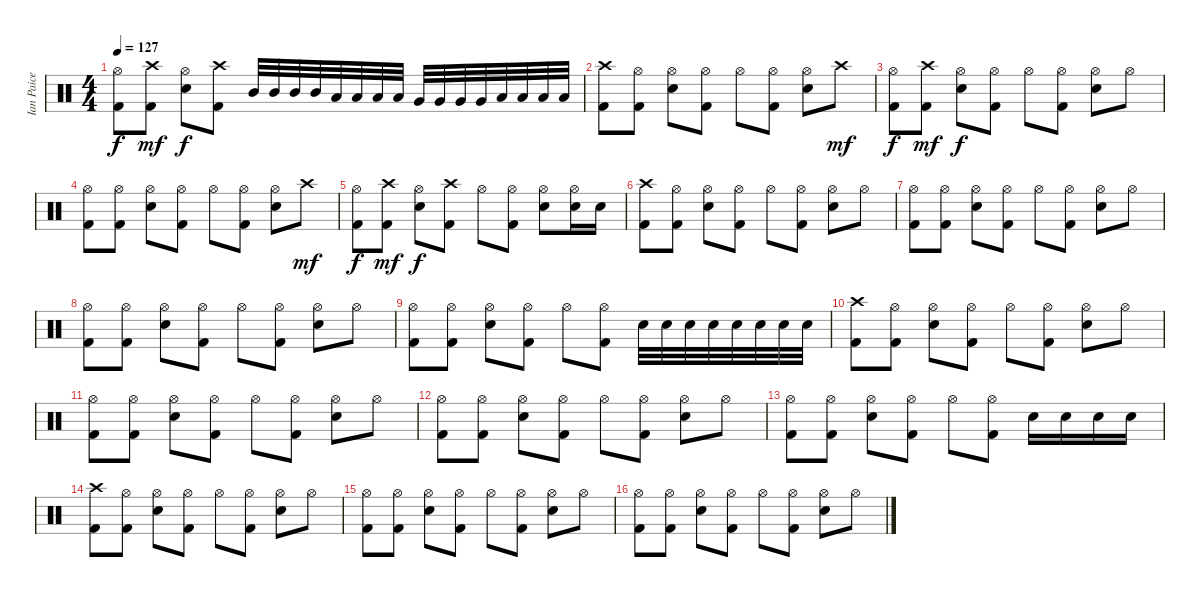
\track ("Ian Paice" "Ian Paice") {instrument percussion}
\staff {score}
\articulation defaults
\ts (4 4)
\tempo 127
\clef neutral
\ks c
("Hi-Hat (open)" "Kick (hit) 2").8{dy f} ("Crash high (hit)" "Kick (hit) 2").8{dy mf} ("Hi-Hat (open)" "Snare (hit) 2").8{dy f} ("Crash high (hit)" "Kick (hit) 2").8 "Mid Tom (hit)".32 "Mid Tom (hit)".32 "Mid Tom (hit)".32 "Mid Tom (hit)".32 "Low Tom (hit)".32 "Low Tom (hit)".32 "Low Tom (hit)".32 "Low Tom (hit)".32 "Very Low Tom (hit)".32 "Very Low Tom (hit)".32 "Very Low Tom (hit)".32 "Very Low Tom (hit)".32 "Low Floor Tom (hit)".32 "Low Floor Tom (hit)".32 "Low Floor Tom (hit)".32 "Low Floor Tom (hit)".32 |
("Crash high (hit)" "Kick (hit) 2").8 ("Hi-Hat (open)" "Kick (hit) 2").8 ("Hi-Hat (open)" "Snare (hit) 2").8 ("Hi-Hat (open)" "Kick (hit) 2").8 "Hi-Hat (open)".8 ("Hi-Hat (open)" "Kick (hit) 2").8 ("Hi-Hat (open)" "Snare (hit) 2").8 "Crash high (hit)".8{dy mf} |
("Hi-Hat (open)" "Kick (hit) 2").8{dy f} ("Crash high (hit)" "Kick (hit) 2").8{dy mf} ("Hi-Hat (open)" "Snare (hit) 2").8{dy f} ("Hi-Hat (open)" "Kick (hit) 2").8 "Hi-Hat (open)".8 ("Hi-Hat (open)" "Kick (hit) 2").8 ("Hi-Hat (open)" "Snare (hit) 2").8 "Hi-Hat (open)".8 |
("Hi-Hat (open)" "Kick (hit) 2").8 ("Hi-Hat (open)" "Kick (hit) 2").8 ("Hi-Hat (open)" "Snare (hit) 2").8 ("Hi-Hat (open)" "Kick (hit) 2").8 "Hi-Hat (open)".8 ("Hi-Hat (open)" "Kick (hit) 2").8 ("Hi-Hat (open)" "Snare (hit) 2").8 "Crash high (hit)".8{dy mf} |
("Hi-Hat (open)" "Kick (hit) 2").8{dy f} ("Crash high (hit)" "Kick (hit) 2").8{dy mf} ("Hi-Hat (open)" "Snare (hit) 2").8{dy f} ("Crash high (hit)" "Kick (hit) 2").8 "Hi-Hat (open)".8 ("Hi-Hat (open)" "Kick (hit) 2").8 ("Hi-Hat (open)" "Snare (hit) 2").8 ("Hi-Hat (open)" "Snare (hit) 2").16 "Snare (hit) 2".16 |
("Crash high (hit)" "Kick (hit) 2").8 ("Hi-Hat (open)" "Kick (hit) 2").8 ("Hi-Hat (open)" "Snare (hit) 2").8 ("Hi-Hat (open)" "Kick (hit) 2").8 "Hi-Hat (open)".8 ("Hi-Hat (open)" "Kick (hit) 2").8 ("Hi-Hat (open)" "Snare (hit) 2").8 "Hi-Hat (open)".8 |
("Hi-Hat (open)" "Kick (hit) 2").8 ("Hi-Hat (open)" "Kick (hit) 2").8 ("Hi-Hat (open)" "Snare (hit) 2").8 ("Hi-Hat (open)" "Kick (hit) 2").8 "Hi-Hat (open)".8 ("Hi-Hat (open)" "Kick (hit) 2").8 ("Hi-Hat (open)" "Snare (hit) 2").8 "Hi-Hat (open)".8 |
("Hi-Hat (open)" "Kick (hit) 2").8 ("Hi-Hat (open)" "Kick (hit) 2").8 ("Hi-Hat (open)" "Snare (hit) 2").8 ("Hi-Hat (open)" "Kick (hit) 2").8 "Hi-Hat (open)".8 ("Hi-Hat (open)" "Kick (hit) 2").8 ("Hi-Hat (open)" "Snare (hit) 2").8 "Hi-Hat (open)".8 |
("Hi-Hat (open)" "Kick (hit) 2").8 ("Hi-Hat (open)" "Kick (hit) 2").8 ("Hi-Hat (open)" "Snare (hit) 2").8 ("Hi-Hat (open)" "Kick (hit) 2").8 "Hi-Hat (open)".8 ("Hi-Hat (open)" "Kick (hit) 2").8 "Snare (hit) 2".32 "Snare (hit) 2".32 "Snare (hit) 2".32 "Snare (hit) 2".32 "Snare (hit) 2".32 "Snare (hit) 2".32 "Snare (hit) 2".32 "Snare (hit) 2".32 |
("Crash high (hit)" "Kick (hit) 2").8 ("Hi-Hat (open)" "Kick (hit) 2").8 ("Hi-Hat (open)" "Snare (hit) 2").8 ("Hi-Hat (open)" "Kick (hit) 2").8 "Hi-Hat (open)".8 ("Hi-Hat (open)" "Kick (hit) 2").8 ("Hi-Hat (open)" "Snare (hit) 2").8 "Hi-Hat (open)".8 |
("Hi-Hat (open)" "Kick (hit) 2").8 ("Hi-Hat (open)" "Kick (hit) 2").8 ("Hi-Hat (open)" "Snare (hit) 2").8 ("Hi-Hat (open)" "Kick (hit) 2").8 "Hi-Hat (open)".8 ("Hi-Hat (open)" "Kick (hit) 2").8 ("Hi-Hat (open)" "Snare (hit) 2").8 "Hi-Hat (open)".8 |
("Hi-Hat (open)" "Kick (hit) 2").8 ("Hi-Hat (open)" "Kick (hit) 2").8 ("Hi-Hat (open)" "Snare (hit) 2").8 ("Hi-Hat (open)" "Kick (hit) 2").8 "Hi-Hat (open)".8 ("Hi-Hat (open)" "Kick (hit) 2").8 ("Hi-Hat (open)" "Snare (hit) 2").8 "Hi-Hat (open)".8 |
("Hi-Hat (open)" "Kick (hit) 2").8 ("Hi-Hat (open)" "Kick (hit) 2").8 ("Hi-Hat (open)" "Snare (hit) 2").8 ("Hi-Hat (open)" "Kick (hit) 2").8 "Hi-Hat (open)".8 ("Hi-Hat (open)" "Kick (hit) 2").8 "Snare (hit) 2".16 "Snare (hit) 2".16 "Snare (hit) 2".16 "Snare (hit) 2".16 |
("Crash high (hit)" "Kick (hit) 2").8{volume 7} ("Hi-Hat (open)" "Kick (hit) 2").8 ("Hi-Hat (open)" "Snare (hit) 2").8 ("Hi-Hat (open)" "Kick (hit) 2").8 "Hi-Hat (open)".8 ("Hi-Hat (open)" "Kick (hit) 2").8 ("Hi-Hat (open)" "Snare (hit) 2").8 "Hi-Hat (open)".8 |
("Hi-Hat (open)" "Kick (hit) 2").8 ("Hi-Hat (open)" "Kick (hit) 2").8 ("Hi-Hat (open)" "Snare (hit) 2").8 ("Hi-Hat (open)" "Kick (hit) 2").8 "Hi-Hat (open)".8 ("Hi-Hat (open)" "Kick (hit) 2").8 ("Hi-Hat (open)" "Snare (hit) 2").8 "Hi-Hat (open)".8 |
("Hi-Hat (open)" "Kick (hit) 2").8 ("Hi-Hat (open)" "Kick (hit) 2").8 ("Hi-Hat (open)" "Snare (hit) 2").8 ("Hi-Hat (open)" "Kick (hit) 2").8 "Hi-Hat (open)".8 ("Hi-Hat (open)" "Kick (hit) 2").8 ("Hi-Hat (open)" "Snare (hit) 2").8 "Hi-Hat (open)".8
